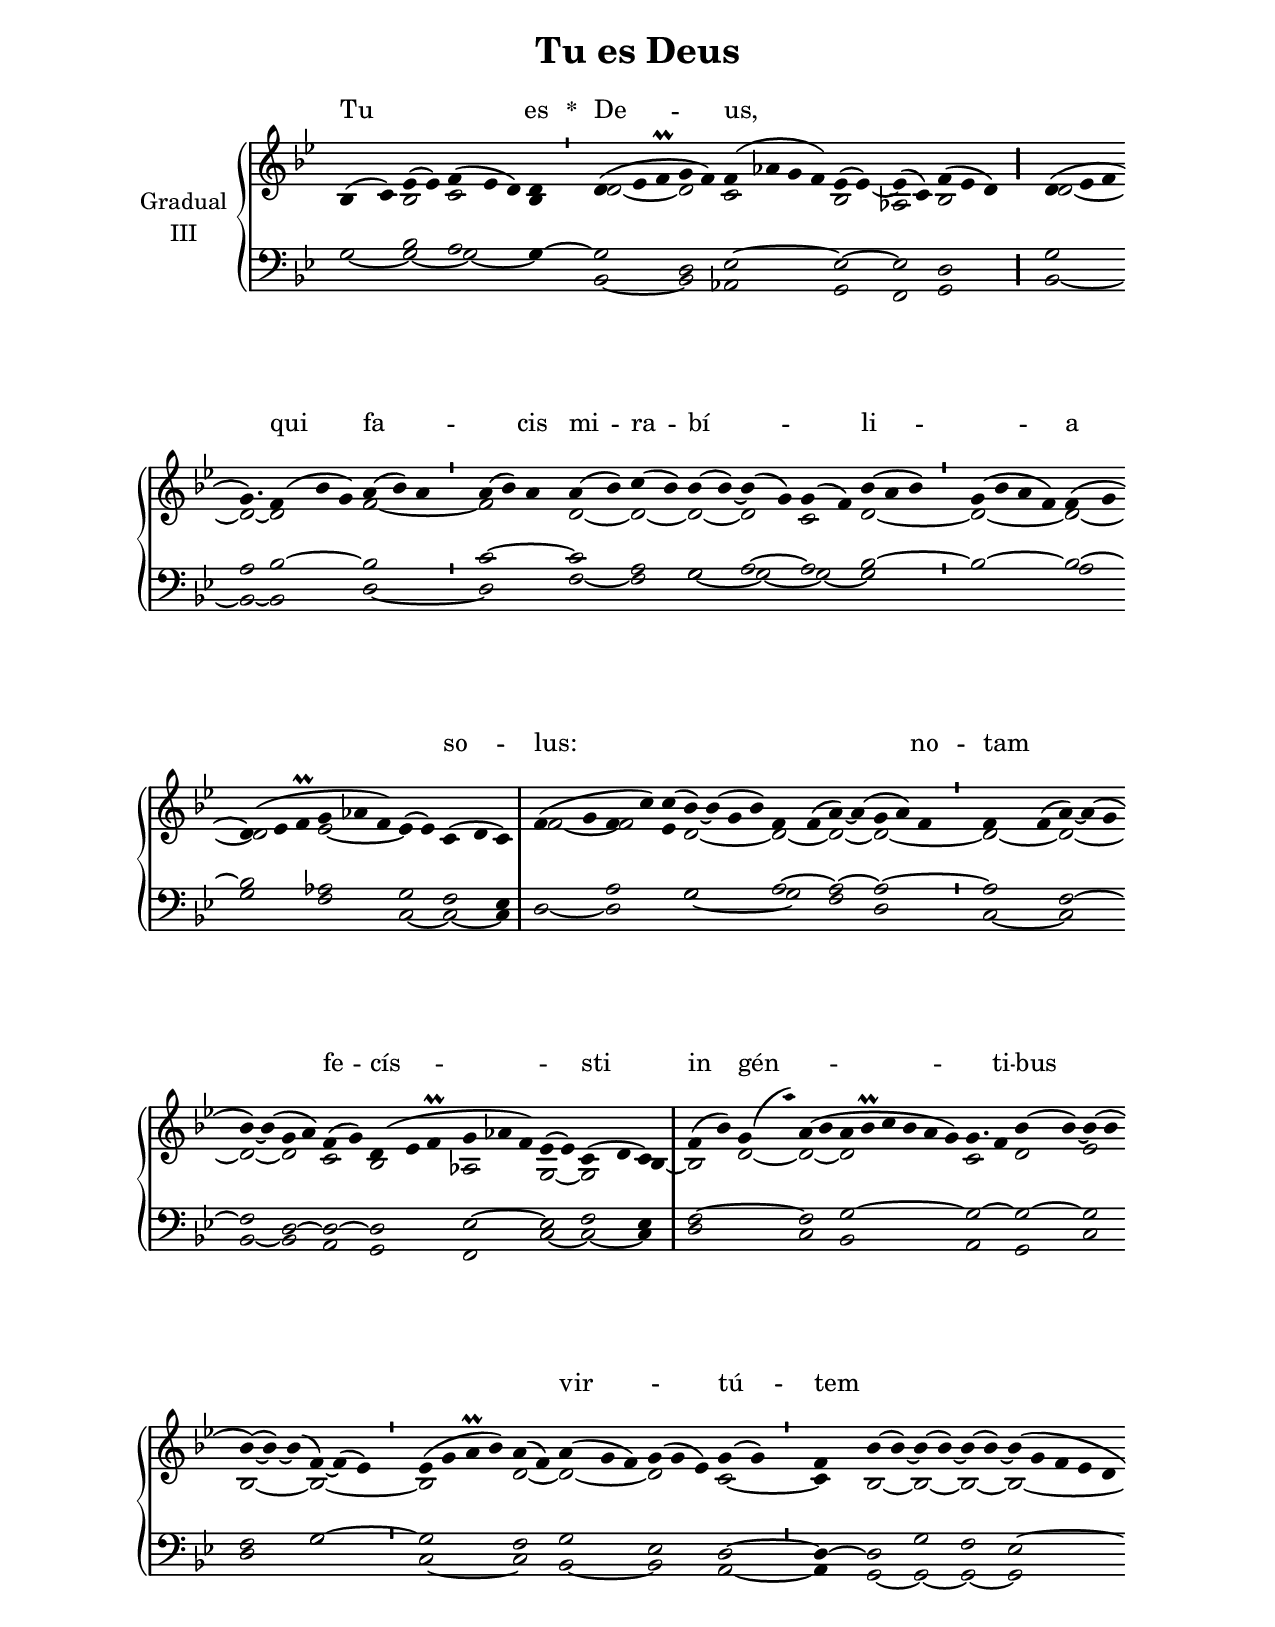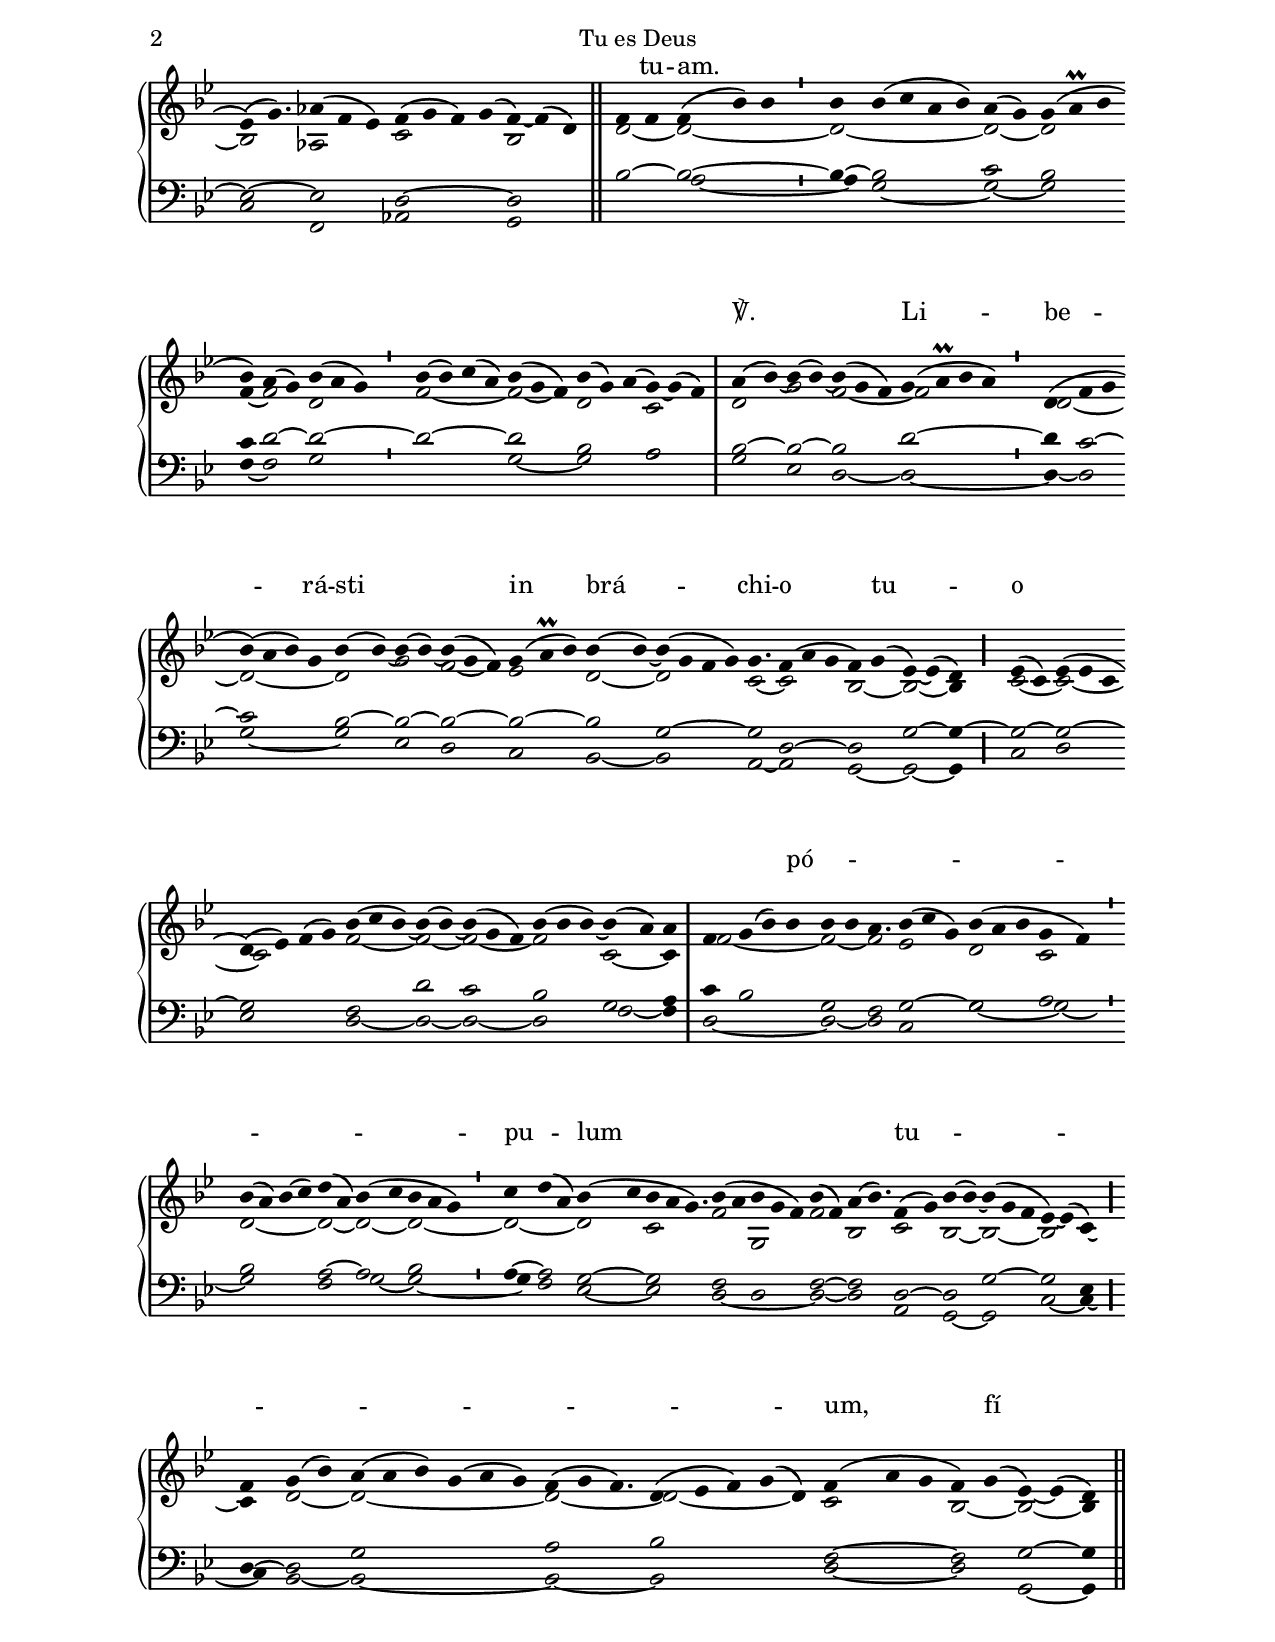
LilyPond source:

\version "2.18"
\include "gregorian.ly"
\include "noh2.ily"


%Page reference: page i.146
%(volume.page)

global = {
 \key d \phrygian
 \cadenzaOn 
}

\header {
  title = \markup \center-column {"Tu es Deus" \vspace #1 }
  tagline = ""
  composer = ""
}

\paper {
 #(include-special-characters)
  oddHeaderMarkup = \markup \fill-line {
    \line {}
    \center-column {
      \on-the-fly #first-page     " "
      \on-the-fly #not-first-page "Tu es Deus"
    }
    \line { \on-the-fly #print-page-number-check-first \fromproperty #'page:page-number-string }
  }
  evenHeaderMarkup = \markup \fill-line {
    \line { \on-the-fly #print-page-number-check-first \fromproperty #'page:page-number-string }
    \center-column { "Tu es Deus" }
    \line {}
  }
}

chantText = \lyricmode {
Tu _ _ es 
\set stanza = " * " De -- us, _ _ _ 
qui fa -- _ _ cis mi -- ra -- bí -- _ li -- _ a _ so -- lus: _ _ _ 
no -- tam _ fe -- cís -- _ sti in gén -- _ _ ti -- bus _ _ 
vir -- _ tú -- tem _ _ _ _ _ tu -- am. _ _ _ _ _ _ _ _ _ _ _ _ ℣. 
Li -- be -- rá -- sti in brá -- chi -- o tu -- o _ _ _ _ _ _ _ 
pó -- _ _ _ _ _ _ _ _ _ pu -- _ lum _ _ _ 
tu -- _ _ _ _ _ _ _ _ um, 
fí -- li -- os Is -- ra -- el _ _ _ _ _ _ _ _ _ _ _ _ _ _ _ 
\set stanza = " * " 
et Jo -- seph. _ _ _ _ _ _ _ }

chantMusic = {
\tieDown   bes4 ( c'4) ees'4 ( ees'4) f'4 ( ees'4 d'4) d'4 \divisioMinima
  d'4 ( ees'4 f'\prall g'4 f'4) f'4 ( aes'4 g'4 f'4) ees'4 ( ees'4) ~ ees'4 ( c'4) f'4 ( ees'4 d'4) \divisioMaior
 d'4 ( ees'4 f'4 \forceBreak
) g'4. f'4 ( bes'4 g'4) a'4 ( bes'4) a'4 \divisioMinima
 a'4 ( bes'4) a'4 a'4 ( bes'4) c''4 ( bes'4) bes'4 ( bes'4) ~ bes'4 ( g'4) g'4 ( f'4) bes'4 ( a'4 bes'4) \divisioMinima
 g'4 ( bes'4 a'4 f'4)  f'4 ( g'4 \forceBreak
) d'4 ( ees'4 f'\prall g'4 aes'4 f'4) ees'4 ( ees'4) c'4 ( d'4 c'4) \divisioMaxima
 f'4 ( g'4 f'4 c''4) c''4 ( bes'4) ~ bes'4 ( g'4 bes'4) f'4 f'4 ( a'4) ~ a'4 ( g'4 a'4) f'4 \divisioMinima
 f'4 f'4 ( a'4) ~ a'4 ( g'4 \forceBreak
 bes'4) ~ bes'4 ( g'4 a'4) f'4 ( g'4)  d'4 ( ees'4 f'\prall g'4 aes'4 f'4) ees'4 ( ees'4) c'4 ( d'4 c'4) \divisioMaxima
 f'4 ( bes'4) g'4 ( \once \tweak #'font-size #-4 a'' ) a'4 ( bes'4 a'4 bes'\prall c''4 bes'4 a'4 g'4) g'4. f'4 bes'4 ( bes'4) ~ bes'4 ( bes'4 \forceBreak
) ~ bes'4 ( bes'4) ~ bes'4 ( f'4) ~ f'4 ( ees'4) \divisioMinima
 ees'4 ( g'4 a'\prall bes'4) a'4 ( f'4) a'4 ( g'4 f'4) g'4 ( g'4 ees'4) g'4 ( g'4) \divisioMinima
 f'4 bes'4 ( bes'4) ~ bes'4 ( bes'4) ~ bes'4 ( bes'4) ~ bes'4 ( g'4 f'4 ees'4 d'4 \forceBreak
)  ees'4 ( g'4.) aes'4 ( f'4 ees'4) f'4 ( g'4 f'4) g'4 ( f'4) ~ f'4 ( d'4) \finalis
 f'4 f'4 f'4 ( bes'4) bes'4 \divisioMinima
 bes'4 bes'4 ( c''4 a'4 bes'4) a'4 ( g'4) g'4 ( a'\prall bes'4 \forceBreak
) bes'4 a'4 ( g'4) bes'4 ( a'4 g'4) \divisioMinima
 bes'4 ( bes'4) c''4 ( a'4) bes'4 ( g'4 f'4) bes'4 ( g'4) a'4 ( g'4) ~ g'4 ( f'4) \divisioMaxima
 a'4 ( bes'4) ~ bes'4 ( bes'4) ~ bes'4 ( g'4 f'4) g'4 ( a'\prall bes'4 a'4) \divisioMinima
 d'4 ( f'4 g'4 \forceBreak
) bes'4 ( a'4 bes'4) g'4 bes'4 ( bes'4) ~ bes'4 ( bes'4) ~ bes'4 ( g'4 f'4) g'4 ( a'\prall bes'4) bes'4 ( bes'4) ~ bes'4 ( g'4 f'4 g'4) g'4. f'4 ( a'4 g'4 f'4) g'4 ( ees'4) ~ ees'4 ( d'4) \divisioMaior
 ees'4 ( c'4) ees'4 ( ees'4 c'4 \forceBreak
) d'4 ( ees'4) f'4 ( g'4) bes'4 ( c''4 bes'4) ~ bes'4 ( bes'4) ~ bes'4 ( g'4 f'4) bes'4 ( bes'4 bes'4) ~ bes'4 ( a'4) a'4 \divisioMaxima
 f'4 g'4 ( bes'4) bes'4 bes'4 bes'4 a'4. bes'4 ( c''4 g'4) bes'4 ( a'4 bes'4 g'4 f'4) \divisioMinima \forceBreak

 bes'4 ( a'4) bes'4 ( c''4) d''4 ( a'4) bes'4 ( c''4 bes'4 a'4 g'4) \divisioMinima
 c''4 d''4 ( a'4) bes'4 ( c''4 bes'4 a'4 g'4.) bes'4 ( a'4 bes'4 g'4 f'4) bes'4 ( f'4) a'4 ( bes'4.) f'4 ( g'4) bes'4 ( bes'4) ~ bes'4 ( g'4 f'4 ees'4) ~ ees'4 ( c'4) \divisioMaior \forceBreak

 f'4 g'4 ( bes'4) a'4 ( a'4 bes'4) g'4 ( a'4 g'4) f'4 ( g'4 f'4.) d'4 ( ees'4 f'4) g'4 ( d'4) f'4 ( a'4 g'4 f'4) g'4 ( ees'4) ~ ees'4 ( d'4) \finalis

}

altoMusic = {
r2 bes2 c'2*3/2 bes4 d'2*3/2 ~ d'2 c'2*4/2 bes2 aes2 bes2*3/2 \divisioMaior
d'2*3/2 ~ d'2*3/4 ~ d'2*3/2 f'2*3/2 ~ \divisioMinima
f'2*3/2 d'2 ~ d'2 ~ d'2 ~ d'2 c'2 d'2*3/2 ~ \divisioMinima
d'2*4/2 ~ d'2 ~ d'2*3/2 ees'2*3/2 ~ ees'4 r2*4/2 \divisioMaxima
f'2 ~ f'2 ees'4 d'2*4/2 ~ d'2 ~ d'2 ~ d'2*3/2 ~ \divisioMinima
d'2 ~ d'2*3/2 ~ d'2 ~ d'2 c'2 bes2*3/2 aes2*3/2 g2 ~ g2 bes4 ~ \divisioMaxima
bes2 d'2 ~ d'2 ~ d'2*6/2 c'2*5/4 d'2 ees'2 bes2*3/2 ~ bes2*3/2 ~ \divisioMinima
bes2*4/2 d'2 ~ d'2*3/2 ~ d'2*3/2 c'2 ~ \divisioMinima
c'4 bes2 ~ bes2 ~ bes2 ~ bes2*5/2 ~ bes2*5/4 aes2*3/2 c'2*4/2 bes2*3/2 \finalis
d'2 ~ d'2*3/2 ~ \divisioMinima
d'2*5/2 ~ d'2 ~ d'2*3/2 f'4 ~ f'2 d'2*3/2 \divisioMinima
f'2*4/2 ~ f'2 ~ f'4 d'2*3/2 c'2*3/2 \divisioMaxima
d'2 g'2 f'2*3/2 ~ f'2*4/2 \divisioMinima
d'2*3/2 ~ d'2*4/2 ~ d'2 g'2 f'2 ~ f'4 ees'2*3/2 d'2 ~ d'2*4/2 c'2*3/4 ~ c'2*3/2 bes2 ~ bes2 ~ bes4 \divisioMaior
c'2 ~ c'2*3/2 ~ c'2*4/2 f'2*3/2 ~ f'2 ~ f'2*3/2 ~ f'2*3/2 c'2 ~ c'4 \divisioMaxima
f'2*4/2 ~ f'2 ~ f'2*3/4 ees'2*3/2 d'2*3/2 c'2 \divisioMinima
d'2*4/2 ~ d'2 ~ d'2 ~ d'2*3/2 ~ \divisioMinima
d'2*3/2 ~ d'2 c'2*7/4 f'2 g2*3/2 f'2 bes2*5/4 c'2 bes2 ~ bes2*3/2 ~ bes2 c'4 ~ \divisioMaior
c'4 d'2 ~ d'2*6/2 ~ d'2*7/4 ~ d'2*4/2 ~ d'4 c'2*3/2 bes2 ~ bes2 ~ bes4 \finalis
}

tenorMusic = {
r2 bes2 a2*3/2 g4 ~ g2*3/2 d2 ees2*4/2 ~ ees2 ~ ees2 d2*3/2 \divisioMaior
g2*3/2 a2*3/4 bes2*3/2 ~ bes2*3/2 \divisioMinima
c'2*3/2 ~ c'2 a2 g2 a2 ~ a2 bes2*3/2 ~ \divisioMinima
bes2*4/2 ~ bes2 ~ bes2*3/2 aes2*3/2 g2 f2 ees4 \divisioMaxima
r2 a2*3/2 g2*4/2 a2 ~ a2 ~ a2*3/2 ~ \divisioMinima
a2 f2*3/2 ~ f2 d2 ~ d2 ~ d2*3/2 ees2*3/2 ~ ees2 f2 ees4 \divisioMaxima
f2*4/2 ~ f2 g2*6/2 ~ g2*5/4 ~ g2 ~ g2 f2*3/2 g2*3/2 ~ \divisioMinima
g2*4/2 f2 g2*3/2 ees2*3/2 d2 ~ \divisioMinima
d4 ~ d2 g2 f2 ees2*5/2 ~ ees2*5/4 ~ ees2*3/2 d2*4/2 ~ d2*3/2 \finalis
bes2 ~ bes2*3/2 ~ \divisioMinima
bes4 ~ bes2*4/2 c'2 bes2*3/2 c'4 d'2 ~ d'2*3/2 ~ \divisioMinima
d'2*4/2 ~ d'2*3/2 bes2*3/2 a2*3/2 \divisioMaxima
bes2 ~ bes2 ~ bes2*3/2 d'2*4/2 ~ \divisioMinima
d'4 c'2 ~ c'2*4/2 bes2 ~ bes2 ~ bes2*3/2 ~ bes2*3/2 ~ bes2 g2*4/2 ~ g2*3/4 d2*3/2 ~ d2 g2 ~ g4 ~ \divisioMaior
g2 ~ g2*3/2 ~ g2*4/2 f2*3/2 d'2 c'2*3/2 bes2*3/2 g2 a4 \divisioMaxima
c'4 bes2*3/2 g2 f2*3/4 g2*3/2 ~ g2*3/2 a2 \divisioMinima
bes2*4/2 a2 ~ a2 bes2*3/2 \divisioMinima
a4 ~ a2 g2 ~ g2*7/4 f2 d2*3/2 f2 ~ f2*5/4 d2 ~ d2 g2*3/2 ~ g2 ees4 \divisioMaior
d4 ~ d2 g2*6/2 a2*7/4 bes2*5/2 f2*3/2 ~ f2 g2 ~ g4 \finalis
}

bassMusic = {
g2 ~ g2 ~ g2*3/2 ~ g4 bes,2*3/2 ~ bes,2 aes,2*4/2 g,2 f,2 g,2*3/2 \divisioMaior
bes,2*3/2 ~ bes,2*3/4 ~ bes,2*3/2 d2*3/2 ~ \divisioMinima
d2*3/2 f2 ~ f2 g2 ~ g2 ~ g2 ~ g2*3/2 \divisioMinima
r2*4/2 a2 g2*3/2 f2*3/2 c2 ~ c2 ~ c4 \divisioMaxima
d2 ~ d2*3/2 g2*4/2 ~ g2 f2 d2*3/2 \divisioMinima
c2 ~ c2*3/2 bes,2 ~ bes,2 a,2 g,2*3/2 f,2*3/2 c2 ~ c2 ~ c4 \divisioMaxima
d2*4/2 c2 bes,2*6/2 a,2*5/4 g,2 c2 d2*3/2 g2*3/2 \divisioMinima
c2*4/2 ~ c2 bes,2*3/2 ~ bes,2*3/2 a,2 ~ \divisioMinima
a,4 g,2 ~ g,2 ~ g,2 ~ g,2*5/2 c2*5/4 f,2*3/2 aes,2*4/2 g,2*3/2 \finalis
r2 a2*3/2 ~ \divisioMinima
a4 g2*4/2 ~ g2 ~ g2*3/2 f4 ~ f2 g2*3/2 \divisioMinima
r2*4/2 g2*3/2 ~ g2*3/2 a2*3/2 \divisioMaxima
g2 ees2 d2*3/2 ~ d2*4/2 ~ \divisioMinima
d4 ~ d2 g2*4/2 ~ g2 ees2 d2*3/2 c2*3/2 bes,2 ~ bes,2*4/2 a,2*3/4 ~ a,2*3/2 g,2 ~ g,2 ~ g,4 \divisioMaior
c2 d2*3/2 ees2*4/2 d2*3/2 ~ d2 ~ d2*3/2 ~ d2*3/2 f2 ~ f4 \divisioMaxima
d2*4/2 ~ d2 ~ d2*3/4 c2*3/2 g2*3/2 ~ g2 ~ \divisioMinima
g2*4/2 f2 g2 ~ g2*3/2 ~ \divisioMinima
g4 f2 ees2 ~ ees2*7/4 d2*5/2 ~ d2 ~ d2*5/4 a,2 g,2 ~ g,2*3/2 c2 ~ c4 ~ \divisioMaior
c4 bes,2 ~ bes,2*6/2 ~ bes,2*7/4 ~ bes,2*5/2 d2*3/2 ~ d2 g,2 ~ g,4 \finalis
}

voiceLines = {
\voiceLineStyle


}

\score{
  <<
    \new GrandStaff <<
      \set GrandStaff.autoBeaming = ##f
      \set GrandStaff.instrumentName = \markup \center-column {
        "Gradual"
        "III"
      }
      \new Staff = up <<
        \new Voice = "chant" {
          \voiceOne \global \chantMusic
        }
        \new Voice {
          \voiceTwo \global \altoMusic
        }
      >>

      \new Staff = down <<
        \clef bass
        \new Voice {
          \voiceOne \global \tenorMusic
        }
        \new Voice {
          \voiceTwo \global \bassMusic
        }
	\new Voice {
        \voiceThree \global \voiceLines
        }
      >>
    >>
    \new Lyrics \lyricsto chant {
      \chantText
    }
  >>
  \layout{
  }
  \midi{
    \tempo 4 = 125
  }
}
